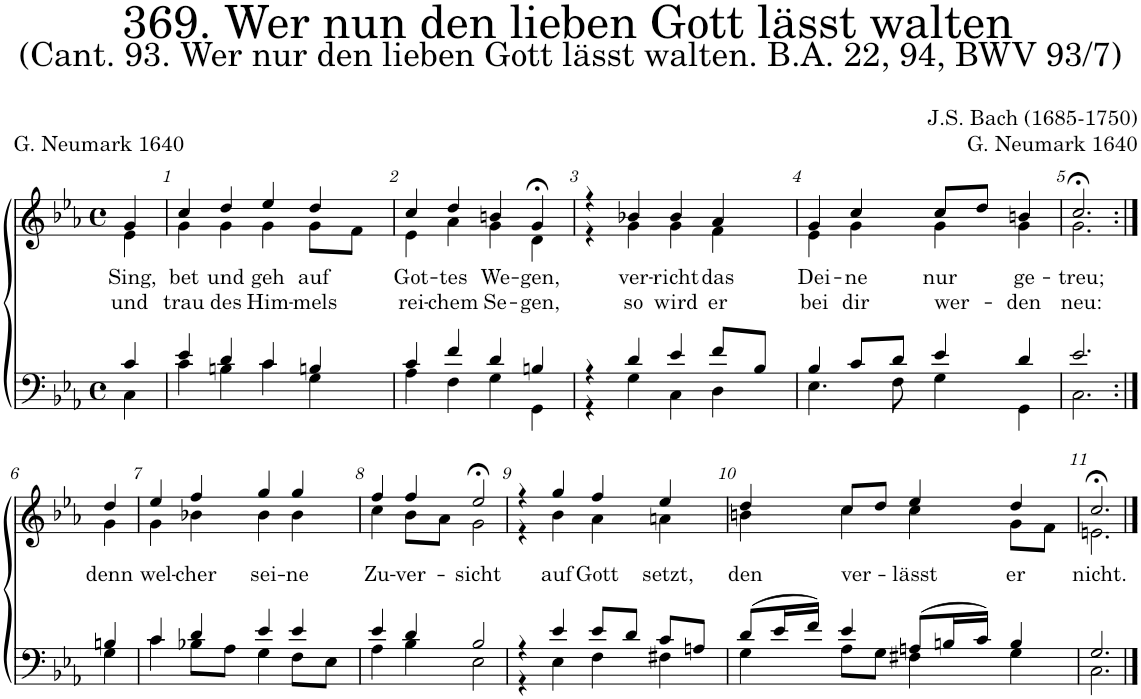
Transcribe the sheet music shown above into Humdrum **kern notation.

**kern	**kern	**text	**text
*part2	*part1	*part1	*part1
*staff2	*staff1	*staff1	*staff1
*I"Tenor/Bass	*I"Soprano/Alto	*	*
*clefF4	*clefG2	*	*
*k[b-e-a-]	*k[b-e-a-]	*	*
*M4/4	*M4/4	*	*
*met(c)	*met(c)	*	*
=	=	=	=
*^	*	*	*
!	!	!	!LO:LY:b	!LO:LY:b
*	*	*^	*	*
4c/	4C\	4g/	4e-\	Sing,	und
=1	=1	=1	=1	=1	=1
!	!	!	!	!LO:LY:b	!LO:LY:b
4e-/	4c\	4cc/	4g\	bet	trau
!	!	!	!	!LO:LY:b	!LO:LY:b
4d/	4Bn\	4dd/	4g\	und	des
!	!	!	!	!LO:LY:b	!LO:LY:b
4c/	4c\	4ee-/	4g\	geh	Him-
!	!	!	!	!LO:LY:b	!LO:LY:b
4Bn/	4G\	4dd/	8g\L	auf	-mels
.	.	.	8f\J	.	.
=2	=2	=2	=2	=2	=2
!	!	!	!	!LO:LY:b	!LO:LY:b
4c/	4A-\	4cc/	4e-\	Got-	rei-
!	!	!	!	!LO:LY:b	!LO:LY:b
4f/	4F\	4dd/	4a-\	-tes	-chem
!	!	!	!	!LO:LY:b	!LO:LY:b
4d/	4G\	4bn/	4g\	We-	Se-
!	!	!	!	!LO:LY:b	!LO:LY:b
4Bn/	4GG\	4g;</	4d\	-gen,	-gen,
=3	=3	=3	=3	=3	=3
4r	4r	4r	4r	.	.
!	!	!	!	!LO:LY:b	!LO:LY:b
4d/	4G\	4b-X/	4g\	ver-	so
!	!	!	!	!LO:LY:b	!LO:LY:b
4e-/	4C\	4b-/	4g\	-richt	wird
!	!	!	!	!LO:LY:b	!LO:LY:b
8f/L	4D\	4a-/	4f\	das	er
8B-/J	.	.	.	.	.
=4	=4	=4	=4	=4	=4
!	!	!	!	!LO:LY:b	!LO:LY:b
4B-/	4.E-\	4g/	4e-\	Dei-	bei
!	!	!	!	!LO:LY:b	!LO:LY:b
8c/L	.	4cc/	4g\	-ne	dir
8d/J	8F\	.	.	.	.
!	!	!	!	!LO:LY:b	!LO:LY:b
4e-/	4G\	8cc/L	4g\	nur	wer-
.	.	8dd/J	.	.	.
!	!	!	!	!LO:LY:b	!LO:LY:b
4d/	4GG\	4bn/	4g\	ge-	-den
=5	=5	=5	=5	=5	=5
!	!	!	!	!LO:LY:b	!LO:LY:b
2.e-/	2.C\	2.cc;<,/	2.g\	-treu;	neu:
!!LO:LB:g=z	!!
=6:|!	=6:|!	=6:|!	=6:|!	=6:|!	=6:|!
!	!	!	!	!LO:LY:b	!
4Bn/	4G\	4dd/	4g\	denn	.
=7	=7	=7	=7	=7	=7
!	!	!	!	!LO:LY:b	!
4c/	4c\	4ee-/	4g\	wel-	.
!	!	!	!	!LO:LY:b	!
4d/	8B-X\L	4ff/	4b-X\	-cher	.
.	8A-\J	.	.	.	.
!	!	!	!	!LO:LY:b	!
4e-/	4G\	4gg/	4b-\	sei-	.
!	!	!	!	!LO:LY:b	!
4e-/	8F\L	4gg/	4b-\	-ne	.
.	8E-\J	.	.	.	.
=8	=8	=8	=8	=8	=8
!	!	!	!	!LO:LY:b	!
4e-/	4A-\	4ff/	4cc\	Zu-	.
!	!	!	!	!LO:LY:b	!
4d/	4B-\	4ff/	8b-\L	-ver-	.
.	.	.	8a-\J	.	.
!	!	!	!	!LO:LY:b	!
2B-/	2E-\	2ee-;</	2g\	-sicht	.
=9	=9	=9	=9	=9	=9
4r	4r	4r	4r	.	.
!	!	!	!	!LO:LY:b	!
4e-/	4E-\	4gg/	4b-\	auf	.
!	!	!	!	!LO:LY:b	!
8e-/L	4F\	4ff/	4a-\	Gott	.
8d/J	.	.	.	.	.
!	!	!	!	!LO:LY:b	!
8c/L	4F#X\	4ee-/	4an\	setzt,	.
8An/J	.	.	.	.	.
=10	=10	=10	=10	=10	=10
!	!	!	!	!LO:LY:b	!
(8d/L	4G\	4dd/	4bn\	den	.
16e-/L	.	.	.	.	.
16f/JJ)	.	.	.	.	.
!	!	!	!	!LO:LY:b	!
4e-/	8A-\L	8cc/L	4cc\	ver-	.
.	8G\J	8dd/J	.	.	.
!	!	!	!	!LO:LY:b	!
(8An/L	4F#X\	4ee-/	4cc\	-lässt	.
16Bn/L	.	.	.	.	.
16c/JJ)	.	.	.	.	.
!	!	!	!	!LO:LY:b	!
4B/	4G\	4dd/	8g\L	er	.
.	.	.	8f\J	.	.
=11	=11	=11	=11	=11	=11
!	!	!	!	!LO:LY:b	!
2.G/	2.C\	2.cc;</	2.en\	nicht.	.
*v	*v	*	*	*	*
*	*v	*v	*	*
==	==	==	==
*-	*-	*-	*-
